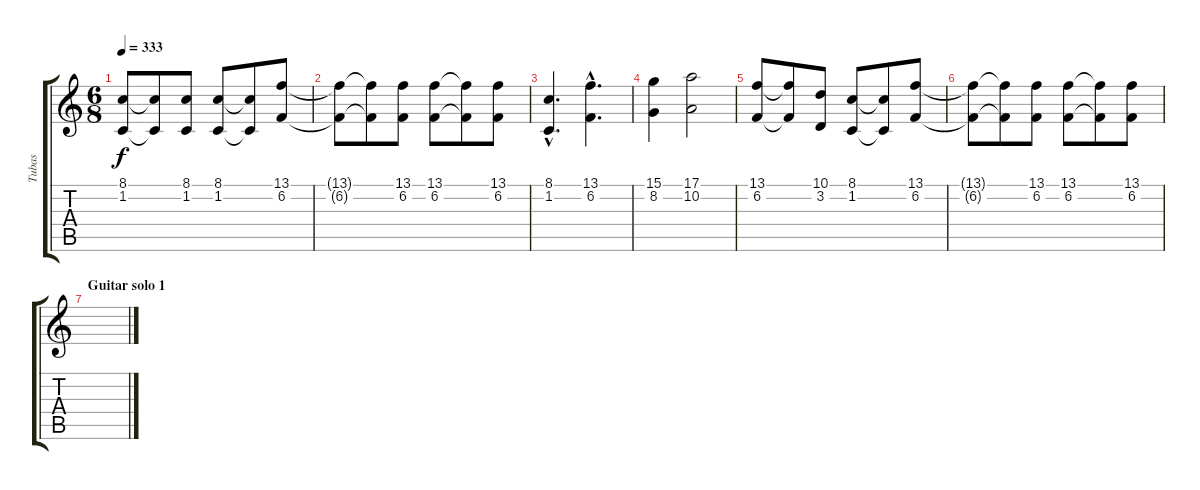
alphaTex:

\track ("Tubas" "Tubas") {instrument tuba}
\staff {score tabs}
\tuning (E4 B3 G3 D3 A2 E2) {hide}
\ts (6 8)
\tempo 333
\clef g2
\ks c
(8.1 1.2).8{dy f} (8.1{t} 1.2{t}).8 (8.1 1.2).8 (8.1 1.2).8 (8.1{t} 1.2{t}).8 (13.1 6.2).8 |
(13.1{t} 6.2{t}).8 (13.1{t} 6.2{t}).8 (13.1 6.2).8 (13.1 6.2).8 (13.1{t} 6.2{t}).8 (13.1 6.2).8 |
(8.1{hac} 1.2{hac}).4{d} (13.1{hac} 6.2{hac}).4{d} |
(15.1 8.2).4 (17.1 10.2).2 |
(13.1 6.2).8 (13.1{t} 6.2{t}).8 (10.1 3.2).8 (8.1 1.2).8 (8.1{t} 1.2{t}).8 (13.1 6.2).8 |
(13.1{t} 6.2{t}).8 (13.1{t} 6.2{t}).8 (13.1 6.2).8 (13.1 6.2).8 (13.1{t} 6.2{t}).8 (13.1 6.2).8 |
\section ("" "Guitar solo 1")
